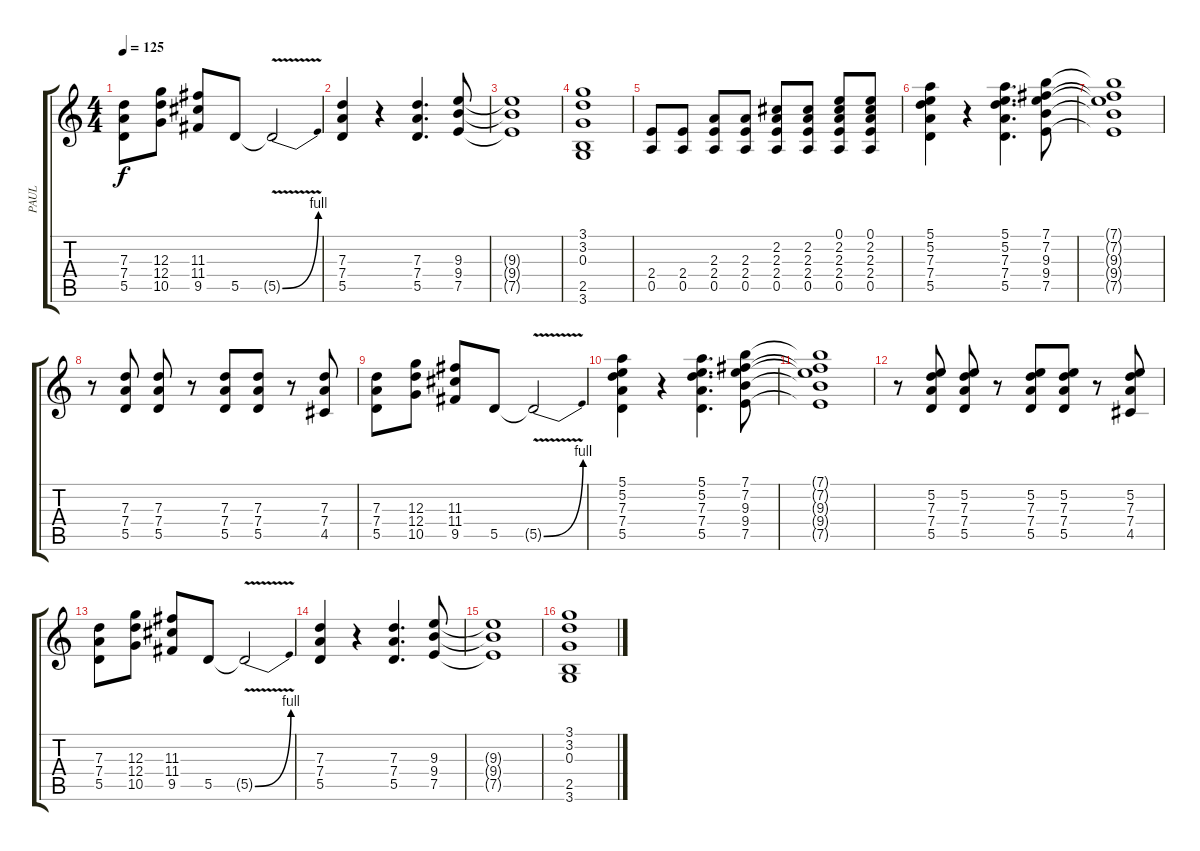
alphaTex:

\track ("PAUL" "PAUL") {instrument overdrivenguitar}
\staff {score tabs}
\tuning (E4 B3 G3 D3 A2 E2) {hide}
\ts (4 4)
\tempo 125
\clef g2
\ks c
(7.3 7.4 5.5).8{dy f} (12.3 12.4 10.5).8 (11.3 11.4 9.5).8 5.5.8 5.5{be (bend 0 0 60 4) v t}.2 |
(7.3 7.4 5.5).4 r.4 (7.3 7.4 5.5).4{d} (9.3 9.4 7.5).8 |
(9.3{t} 9.4{t} 7.5{t}).1 |
(3.1 3.2 0.3 2.5 3.6).1 |
(2.4 0.5).8 (2.4 0.5).8 (2.3 2.4 0.5).8 (2.3 2.4 0.5).8 (2.2 2.3 2.4 0.5).8 (2.2 2.3 2.4 0.5).8 (0.1 2.2 2.3 2.4 0.5).8 (0.1 2.2 2.3 2.4 0.5).8 |
(5.1 5.2 7.3 7.4 5.5).4 r.4 (5.1 5.2 7.3 7.4 5.5).4{d} (7.1 7.2 9.3 9.4 7.5).8 |
(7.1{t} 7.2{t} 9.3{t} 9.4{t} 7.5{t}).1 |
r.8 (7.3 7.4 5.5).8 (7.3 7.4 5.5).8 r.8 (7.3 7.4 5.5).8 (7.3 7.4 5.5).8 r.8 (7.3 7.4 4.5).8 |
(7.3 7.4 5.5).8 (12.3 12.4 10.5).8 (11.3 11.4 9.5).8 5.5.8 5.5{be (bend 0 0 60 4) v t}.2 |
(5.1 5.2 7.3 7.4 5.5).4 r.4 (5.1 5.2 7.3 7.4 5.5).4{d} (7.1 7.2 9.3 9.4 7.5).8 |
(7.1{t} 7.2{t} 9.3{t} 9.4{t} 7.5{t}).1 |
r.8 (5.2 7.3 7.4 5.5).8 (5.2 7.3 7.4 5.5).8 r.8 (5.2 7.3 7.4 5.5).8 (5.2 7.3 7.4 5.5).8 r.8 (5.2 7.3 7.4 4.5).8 |
(7.3 7.4 5.5).8 (12.3 12.4 10.5).8 (11.3 11.4 9.5).8 5.5.8 5.5{be (bend 0 0 60 4) v t}.2 |
(7.3 7.4 5.5).4 r.4 (7.3 7.4 5.5).4{d} (9.3 9.4 7.5).8 |
(9.3{t} 9.4{t} 7.5{t}).1 |
(3.1 3.2 0.3 2.5 3.6).1
